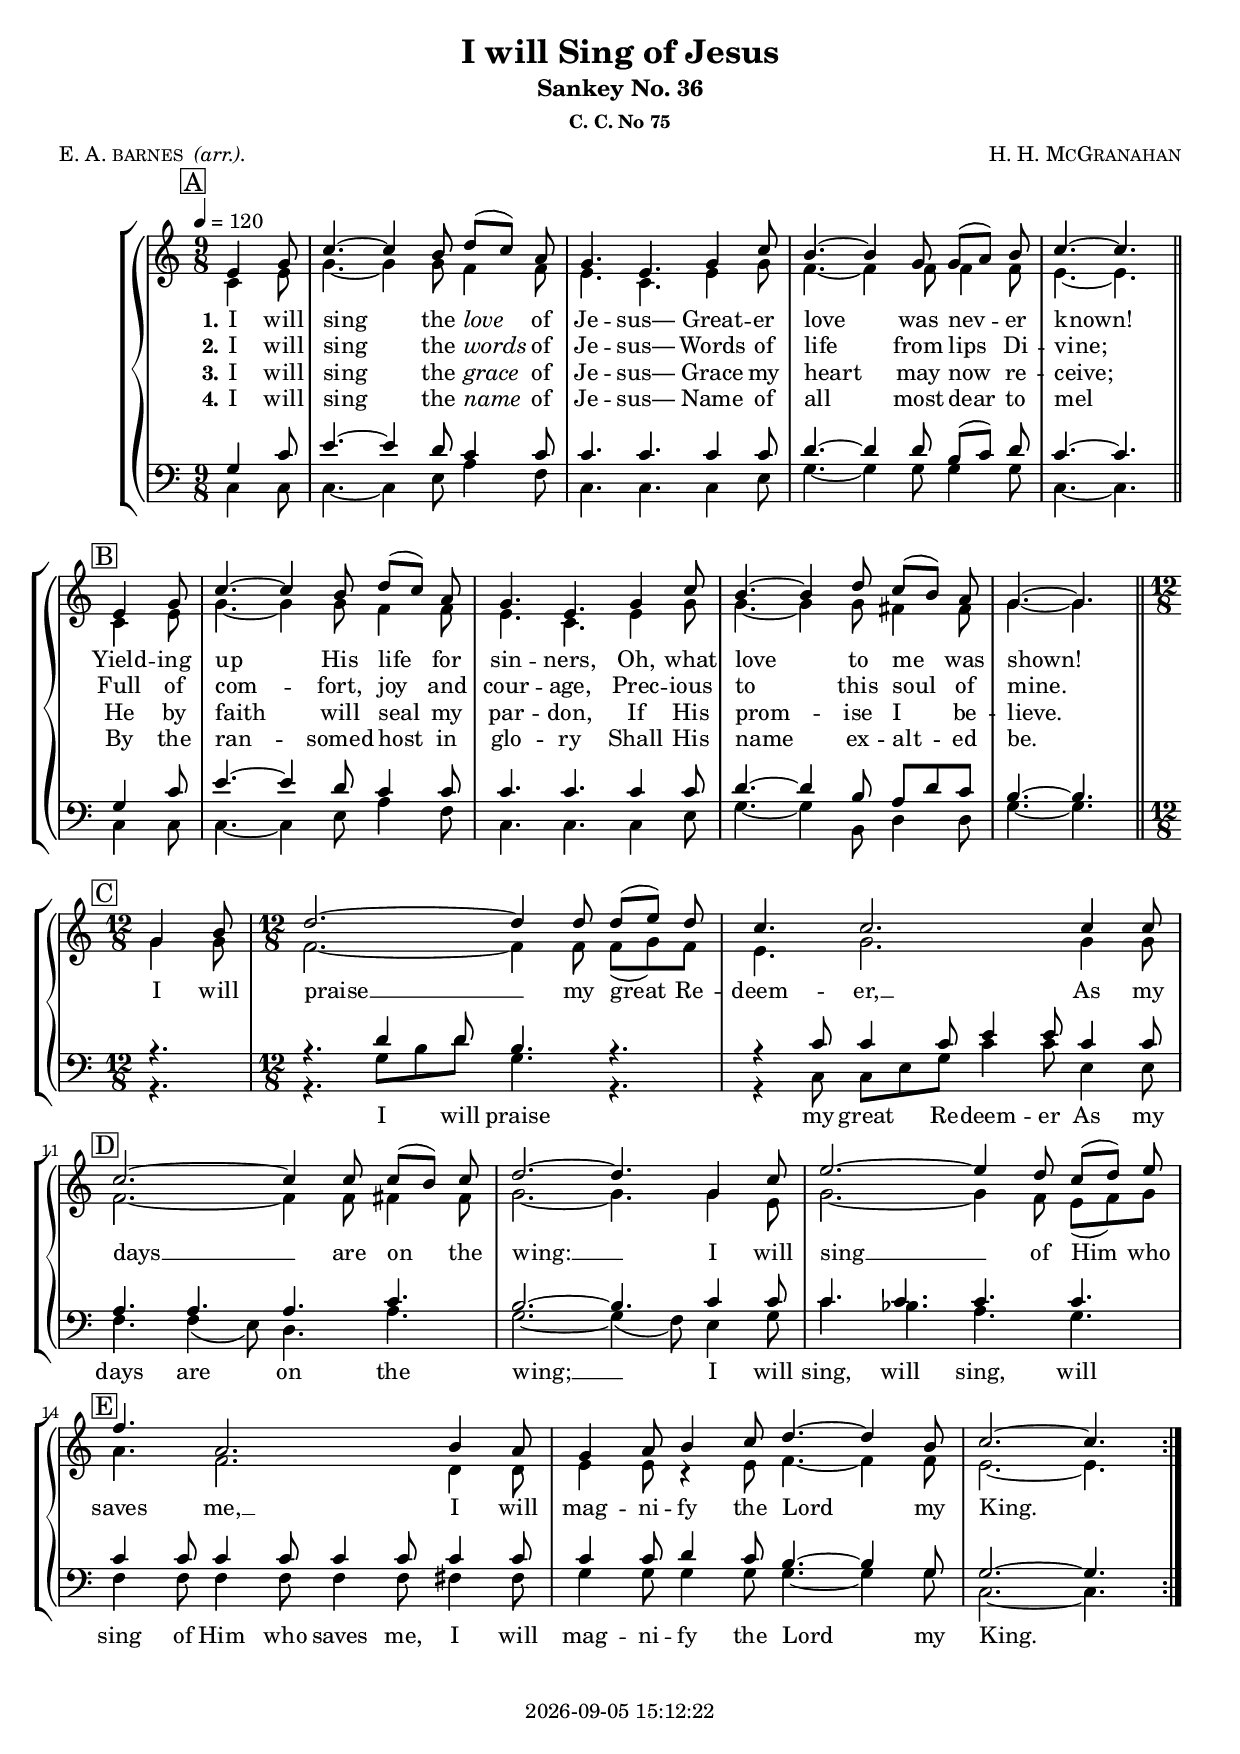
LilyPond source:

\version "2.20.2"

\include "articulate.ly"

today = #(strftime "%Y-%m-%d %H:%M:%S" (localtime (current-time)))

\header {
% centered at top
%  dedication  = "dedication"
  title       = "I will Sing of Jesus"
  subtitle    = "Sankey No. 36"
  subsubtitle = "C. C. No 75"
%  instrument  = "instrument"
  
% arrangement of following lines:
%
%  poet    composer
%  meter   arranger
%  piece       opus

  composer    = \markup \smallCaps "H. H. McGranahan"
%  arranger    = "arranger"
%  opus        = "opus"

  poet        = \markup { \smallCaps "E. A. barnes " \italic "(arr.)." }

% centered at bottom
% tagline     = "tagline" % default lilypond version
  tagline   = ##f
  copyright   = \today
}

#(set-global-staff-size 18)

verses = 4

global = {
  \key c \major
  \time 9/8
  \tempo 4=120
  \partial 4.
}

RehearsalTrack = {
% \set Score.currentBarNumber = #5
% \mark \markup { \circle "1a" }
  \repeat volta \verses {
    \mark \markup { \box "A" } s4. s2.*4 s4.*3 % not an accurate representaion, vut it will have to do
    \mark \markup { \box "B" } s4. s2.*4 s4.*3
    \mark \markup { \box "C" } s4. s1.*2
    \mark \markup { \box "D" } s1.*3
    \mark \markup { \box "E" } s1.*2 s2. s4.
  }
}

TempoTrack = {
  \repeat volta \verses {
  }
}

soprano = \relative {
  \global
  \repeat volta \verses {
    e'4 g8
    c4.~4 b8 d([c]) a
    g4. e g4 c8
    b4.~4 g8 g([a]) b
    c4.~c \bar "||" \break e,4 g8
    c4.~4 b8 d([c]) a % B
    g4. e g4 c8
    b4.~4 d8 c([b]) a
    g4.~g \bar "||" \break g4 b8 \time 12/8
    d2.~4 d8 d([e]) d % C
    c4. c2. c4 c8 \break
    c2.~4 c8 c([b]) c % D
    d2.~4. g,4 c8
    e2.~4 d8 c([d]) e \break
    f4. a,2. b4 a8 % E
    g4 a8 b4 c8 d4.~4 b8
    c2.~4.
  }
}

alto = \relative {
  \global
  \repeat volta \verses {
    c'4 e8
    g4.~4 g8 f4 f8
    e4. c e4 g8
    f4.~4 f8 f4 f8
    e4.~e \bar "||" \break c4 e8
    g4.~4 g8 f4 f8 % B
    e4. c e4 g8
    g4.~4 g8 fis4 fis8
    g4.~4. \bar "||" \time 12/8 \partial 4. g4 g8
    f2.~4 f8 f(g) f % C
    e4. g2. g4 g8
    f2.~4 f8 fis4 fis8 % D
    g2.~4. g4 e8
    g2.~4 f8 e(f) g
    a4. f2. d4 d8 % E
    e4 e8 r4 e8 f4.~4 f8
    e2.~4.
  }
}

tenor = \relative {
  \global
  \repeat volta \verses {
    g4 c8
    e4.~4 d8 c4 c8
    c4. c c4 c8
    d4.~4 d8 b([c]) d
    c4.~c \bar "||" g4 c8
    e4.~e4 d8 c4 c8 % B
    c4. c c4 c8
    d4.~4 b8 a8 d c
    b4.~b \bar "||" \time 12/8 \partial 4. r4.
    r4. d4 d8 b4. r4. % C
    r4 c8 c4 c8 e4 e8 c4 c8
    a4. a a c % D
    b2.~4. c4 c8
    c4. c c c
    c4 c8 c4 c8 c4 c8 c4 c8 % E
    c4 c8 d4 c8 b4.~4 g8
    g2.~4.
  }
}

bass= \relative {
  \global
  \repeat volta \verses {
    c4 c8
    c4.~4
    e8 a4 f8
    c4. c c4 e8
    g4.~4
    g8 g4 g8
    c,4.~c c4 c8
    c4.~4 e8 a4 f8 % B
    c4. c c4 e8
    g4.~4 b,8 d4 d8
    g4.~4. \time 12/8 \partial 4. r4.
    r4. g8 b d g,4. r4. % C
    r4 c,8 c e g c4 c8 e,4 e8
    f4. f4(e8) d4. a' % D
    g2.~4(f8) e4 g8
    c4. bes a g
    f4 f8 f4 f8 f4 f8 fis4 fis8 % E
    g4 g8 g4 g8 g4.~4 g8
    c,2.~4.
  }
}

chorusWomen = \lyricmode {
  I will praise __ my great Re -- deem -- er, __
  As my days __ are on the wing: __
  I will sing __ of Him who saves me, __
  I will mag -- ni -- fy the Lord my King.
}

wordsMen = \lyricmode {
  _ _ _ _ _ _ _ _ _ _
  _ _ _ _ _ _ _ _ _ _
  _ _ _ _ _ _ _ _ _ _
  _
  I will praise my great Re -- deem -- er
  As my days are on the wing; __
  I will sing, will sing,
  will sing of Him who saves me,
  I will mag -- ni -- fy the Lord my King.
}

wordsOne = \lyricmode {
  \set stanza = "1."
  I will sing the \markup \italic love of Je -- sus—
  Great -- er love was nev -- er known!
  Yield -- ing up His life for sin -- ners,
  Oh, what love to me was shown!
}
  
wordsTwo = \lyricmode {
  \set stanza = "2."
  I will sing the \markup \italic words of Je -- sus—
  Words of life from  lips Di -- vine;
  Full of com -- fort, joy and cour -- age,
  Prec -- ious to this soul of mine.
}
  
wordsThree = \lyricmode {
  \set stanza = "3."
  I will sing the \markup \italic grace of Je -- sus—
  Grace my heart may now re -- ceive;
  He by faith will seal my par -- don,
  If His prom -- ise I be -- lieve.
}
  
wordsFour = \lyricmode {
  \set stanza = "4."
  I will sing the \markup \italic name of Je -- sus—
  Name of all most dear to mel
  By the ran -- somed host in glo -- ry
  Shall His name ex -- alt -- ed be.
}
  
wordsFive = \lyricmode {
  \set stanza = "5."
}
  
wordsSix = \lyricmode {
  \set stanza = "6."
}
  
wordsMidi = \lyricmode {
}
  
\book {
  \bookOutputSuffix "repeat"
  \score {
%    \unfoldRepeats
%    \articulate
    \context GrandStaff <<
      <<
        \new ChoirStaff <<
                                  % Joint soprano/alto staff
          \new Staff <<
            \new Voice \RehearsalTrack
%            \new Voice \TempoTrack
            \new Voice = "soprano" { \voiceOne \soprano }
            \new Voice = "alto"    { \voiceTwo \alto    }
            \new Lyrics \lyricsto "soprano" { \wordsOne \chorusWomen }
            \new Lyrics \lyricsto "soprano"   \wordsTwo
            \new Lyrics \lyricsto "soprano"   \wordsThree
            \new Lyrics \lyricsto "soprano"   \wordsFour
%            \new Lyrics \lyricsto "soprano" { \wordsOne   \chorusWomen
%                                              \wordsTwo   \chorusWomen
%                                              \wordsThree \chorusWomen
%                                              \wordsFour  \chorusWomen
%                                            }
%            \new Lyrics \lyricsto "soprano" \wordsMidi
          >>
                                  % Joint tenor/bass staff
          \new Staff <<
            \clef "bass"
            \new Voice = "tenor" { \voiceOne \tenor }
            \new Voice = "bass"  { \voiceTwo \bass  }
            \new Lyrics \lyricsto tenor \wordsMen
          >>
        >>
      >>
    >>
    \layout {
      indent = 1.5\cm
      \context {
        \Staff \RemoveAllEmptyStaves
      }
    }
    \midi {}
  }
}
